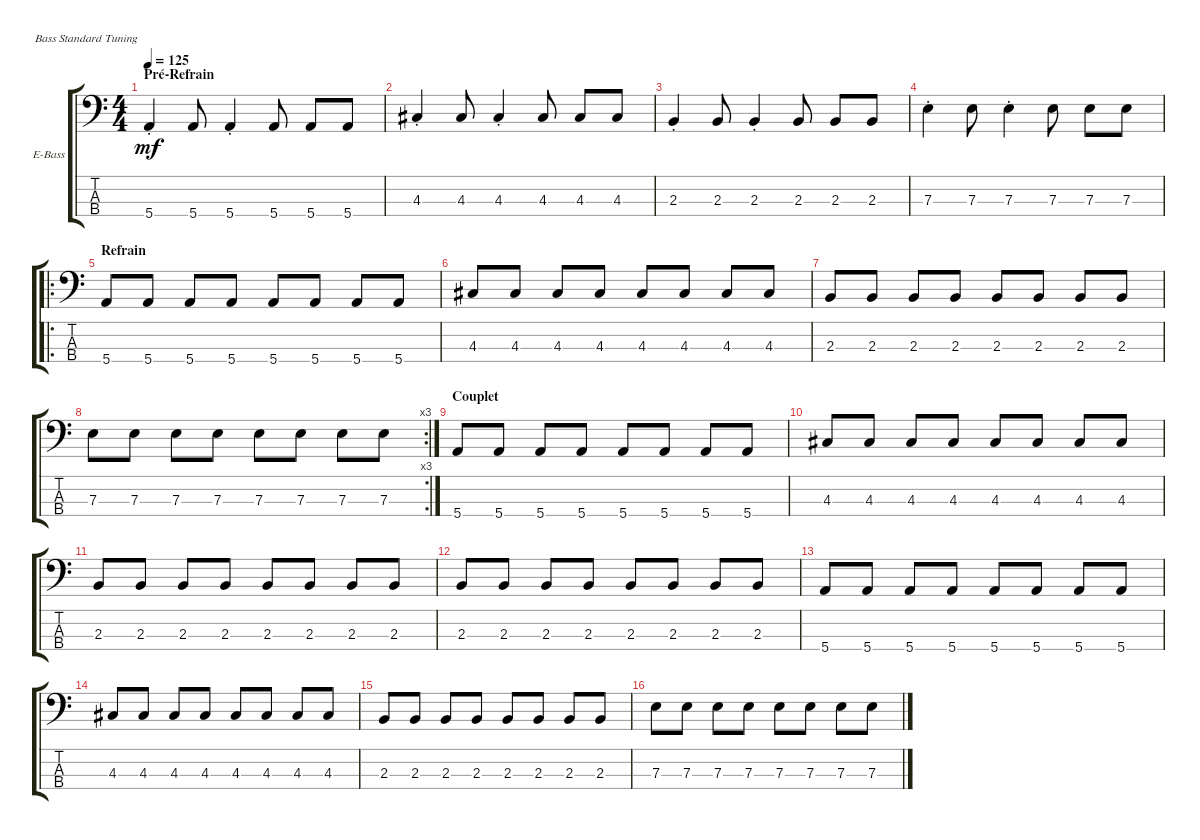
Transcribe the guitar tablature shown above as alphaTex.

\defaultSystemsLayout 4
\bracketExtendMode groupsimilarinstruments
\firstSystemTrackNameOrientation horizontal
\otherSystemsTrackNameOrientation horizontal
\track ("Electric Bass" "E-Bass") {instrument electricbassfinger}
\staff {score tabs}
\tuning (G2 D2 A1 E1)
\ts (4 4)
\section ("" "Pré-Refrain")
\tempo 125
\clef f4
\ks c
5.4{st}.4{dy mf} 5.4.8 5.4{st}.4 5.4.8 5.4.8 5.4.8 |
4.3{st}.4 4.3.8 4.3{st}.4 4.3.8 4.3.8 4.3.8 |
2.3{st}.4 2.3.8 2.3{st}.4 2.3.8 2.3.8 2.3.8 |
7.3{st}.4 7.3.8 7.3{st}.4 7.3.8 7.3.8 7.3.8 |
\ro
\section ("" "Refrain")
5.4.8 5.4.8 5.4.8 5.4.8 5.4.8 5.4.8 5.4.8 5.4.8 |
4.3.8 4.3.8 4.3.8 4.3.8 4.3.8 4.3.8 4.3.8 4.3.8 |
2.3.8 2.3.8 2.3.8 2.3.8 2.3.8 2.3.8 2.3.8 2.3.8 |
\rc 3
7.3.8 7.3.8 7.3.8 7.3.8 7.3.8 7.3.8 7.3.8 7.3.8 |
\section ("" "Couplet")
5.4.8 5.4.8 5.4.8 5.4.8 5.4.8 5.4.8 5.4.8 5.4.8 |
4.3.8 4.3.8 4.3.8 4.3.8 4.3.8 4.3.8 4.3.8 4.3.8 |
2.3.8 2.3.8 2.3.8 2.3.8 2.3.8 2.3.8 2.3.8 2.3.8 |
2.3.8 2.3.8 2.3.8 2.3.8 2.3.8 2.3.8 2.3.8 2.3.8 |
5.4.8 5.4.8 5.4.8 5.4.8 5.4.8 5.4.8 5.4.8 5.4.8 |
4.3.8 4.3.8 4.3.8 4.3.8 4.3.8 4.3.8 4.3.8 4.3.8 |
2.3.8 2.3.8 2.3.8 2.3.8 2.3.8 2.3.8 2.3.8 2.3.8 |
7.3.8 7.3.8 7.3.8 7.3.8 7.3.8 7.3.8 7.3.8 7.3.8
